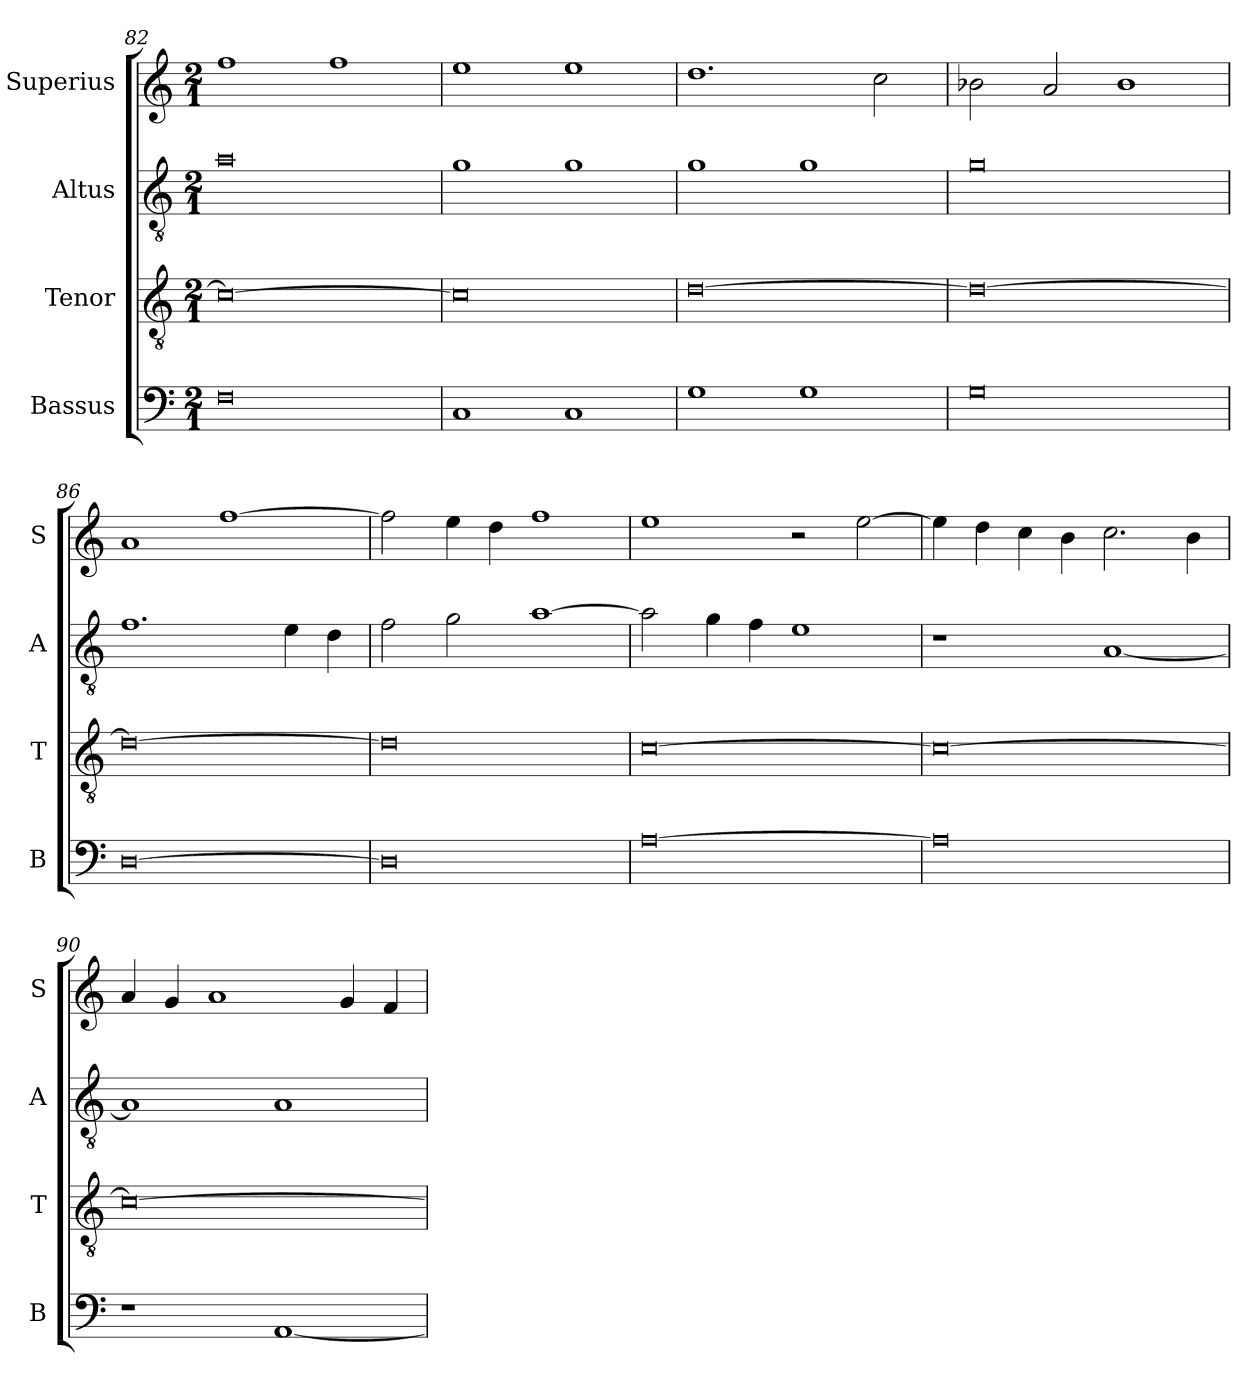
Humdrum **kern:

**kern	**kern	**kern	**kern
*part4	*part3	*part2	*part1
*staff4	*staff3	*staff2	*staff1
*I"Bassus	*I"Tenor	*I"Altus	*I"Superius
*I'B	*I'T	*I'A	*I'S
*clefF4	*clefGv2	*clefGv2	*clefG2
*k[]	*k[]	*k[]	*k[]
*M2/1	*M2/1	*M2/1	*M2/1
=82	=82	=82	=82
0F	0c_	0a	1ff
.	.	.	1ff
=83	=83	=83	=83
1C	0c]	1g	1ee
1C	.	1g	1ee
=84	=84	=84	=84
1G	[0d	1g	1.dd
1G	.	1g	.
.	.	.	2cc\
=85	=85	=85	=85
0G	0d_	0g	2b-X\
.	.	.	2a/
.	.	.	1b-
=86	=86	=86	=86
[0D	0d_	1.f	1a
.	.	.	[1ff
.	.	4e\	.
.	.	4d\	.
=87	=87	=87	=87
0D]	0d]	2f\	2ff\]
.	.	2g\	4ee\
.	.	.	4dd\
.	.	[1a	1ff
=88	=88	=88	=88
[0A	[0c	2a\]	1ee
.	.	4g\	.
.	.	4f\	.
.	.	1e	2r
.	.	.	[2ee\
=89	=89	=89	=89
0A]	0c_	1r	4ee\]
.	.	.	4dd\
.	.	.	4cc\
.	.	.	4b\
.	.	[1A	2.cc\
.	.	.	4b\
=90	=90	=90	=90
1r	0c_	1A]	4a/
.	.	.	4g/
.	.	.	1a
[1AA	.	1A	.
.	.	.	4g/
.	.	.	4f/
=	=	=	=
*-	*-	*-	*-
